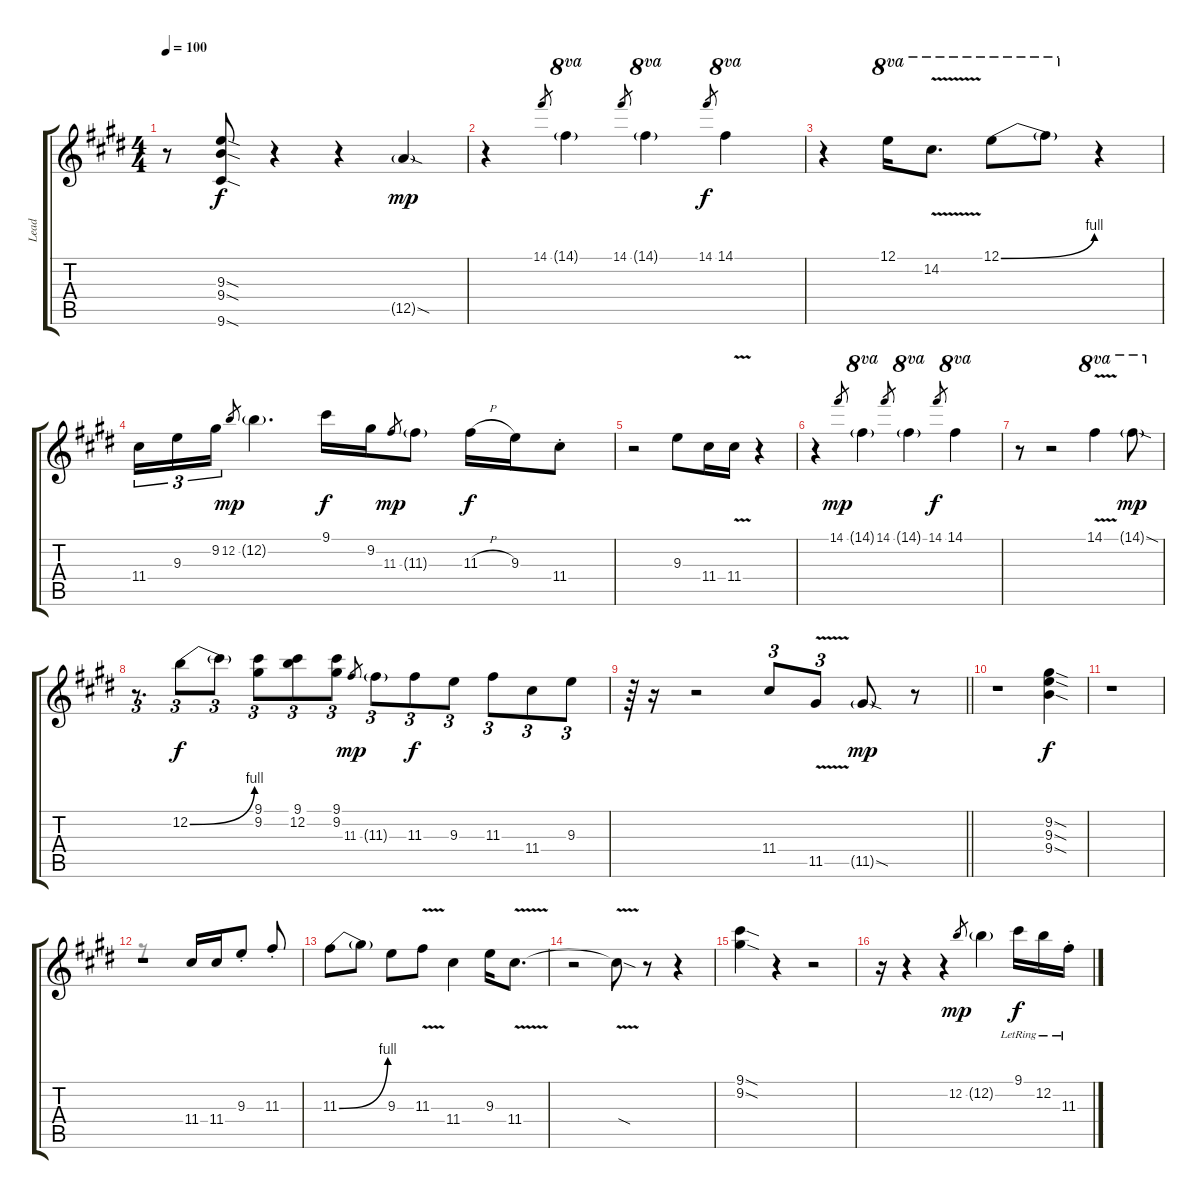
\track ("Lead" "Lead") {instrument overdrivenguitar}
\staff {score tabs}
\tuning (E4 B3 G3 D3 A2 E2) {hide}
\voice
\ts (4 4)
\tempo 100
\clef g2
\ks e
r.8{dy f instrument overdrivenguitar} (9.3{sod} 9.4{sod} 9.6{sod}).8 r.4 r.4 12.5{sod g}.4{dy mp} |
\ks c#minor
r.4 14.1.8{gr} 14.1{g}.4{ot 8va} 14.1.8{gr} 14.1{g}.4{ot 8va} 14.1.8{gr dy f} 14.1.4{ot 8va} |
r.4 12.1.16{ot 8va} 14.2{v}.8{d ot 8va} 12.1{be (bend 0 0 60 4)}.8{ot 8va} 12.1{t}.8{ot 8va} r.4 |
\ks e
11.4.16{tu (3 2)} 9.3.16{tu (3 2)} 9.2.16{tu (3 2)} 12.2.8{gr dy mp} 12.2{g}.4{d} 9.1.16{dy f} 9.2.16 11.3.8{gr dy mp} 11.3{g}.8 11.3{h}.16{dy f} 9.3.16 11.4{st}.8 |
\ks c#minor
r.2 9.3.8 11.4.16 11.4{v}.16 r.4 |
r.4 14.1.8{gr dy mp} 14.1{g}.4{ot 8va} 14.1.8{gr} 14.1{g}.4{ot 8va} 14.1.8{gr dy f} 14.1.4{ot 8va} |
\ks e
r.8 r.2 14.1{v}.4{ot 8va} 14.1{sod g}.8{ot 8va dy mp} |
\ks c#minor
r.8{d tu (3 2)} 12.2{be (bend 0 0 60 4)}.8{tu (3 2) dy f} 12.2{t}.8{tu (3 2)} (9.1 9.2).8{tu (3 2)} (9.1 12.2).8{tu (3 2)} (9.1 9.2).8{tu (3 2)} 11.3.8{gr dy mp} 11.3{g}.8{tu (3 2)} 11.3.8{tu (3 2) dy f} 9.3.8{tu (3 2)} 11.3.8{tu (3 2)} 11.4.8{tu (3 2)} 9.3.8{tu (3 2)} |
\barLineRight lightlight
r.64 r.16 r.2 11.4.8{tu (3 2)} 11.5{v}.8{tu (3 2)} 11.5{sod g}.8{dy mp} r.8 |
\ks e
r.1 (9.2{sod} 9.3{sod} 9.4{sod}).4{dy f} |
\ks c#minor
r.1 |
r.1 11.4.16 11.4.16 9.3{st}.8 11.3{st}.8 |
\ks e
11.3{be (bend 0 0 60 4)}.8 11.3{t}.8 9.3.8 11.3{v}.8 11.4.4 9.3.16 11.4{v}.8{d} |
\ks c#minor
r.2 11.4{sod t}.8 r.8 r.4 |
(9.1{sod} 9.2{sod}).4 r.4 r.2 |
\ks e
r.16 r.4 r.4 12.2.8{gr dy mp} 12.2{g}.4 9.1{lr}.16{dy f} 12.2{lr}.16 11.3{st lr}.16
\voice
\clef g2
\ottava regular
\simile none
\ks e
|
\ks c#minor
|
|
\ks e
|
\ks c#minor
|
|
\ks e
|
\ks c#minor
|
\barLineRight lightlight
|
\ks e
|
\ks c#minor
|
r.8 |
\ks e
|
\ks c#minor
|
|
\ks e
